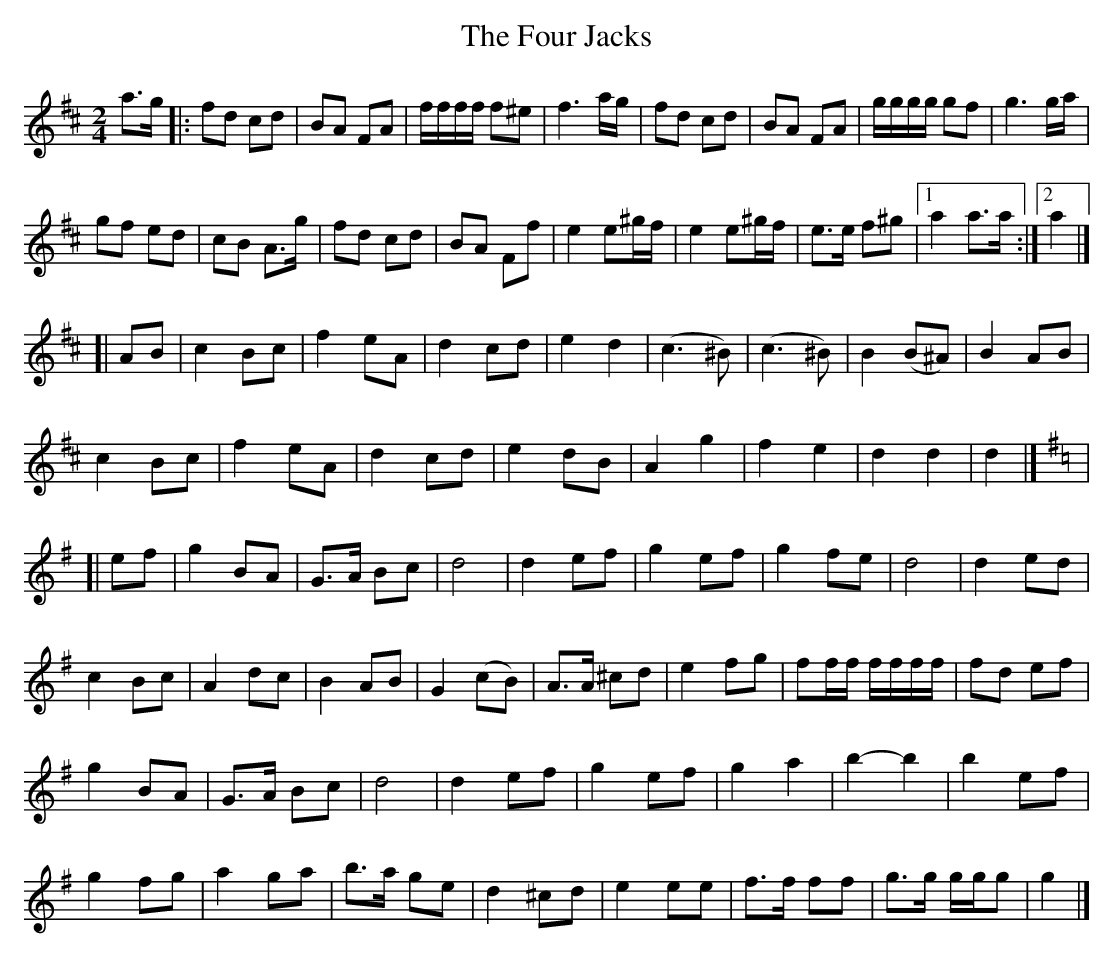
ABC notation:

X:1
T: The Four Jacks
M: 2/4
L: 1/8
K: D
a>g |: fd cd | BA FA | f/2f/2f/2f/2 f^e | f3 a/g/ | fd cd | BA FA | g/g/g/g/ gf | g3 g/a/ |
gf ed | cB A>g | fd cd | BA Ff | e2 e^g/f/ | e2 e^g/f/ | e>e f^g |1 a2 a>a :|2 a2 |]
[| AB | c2 Bc | f2 eA | d2 cd | e2 d2 | (c3 ^B) | (c3 ^B) | B2 (B^A) | B2 AB |
c2 Bc | f2 eA | d2 cd | e2 dB | A2 g2 | f2 e2 | d2 d2 | d2 |]\
K: G
|
[| ef | g2 BA | G>A Bc | d4 | d2 ef | g2 ef | g2 fe | d4 | d2 ed |
c2 Bc | A2 dc | B2 AB | G2 (cB) | A>A ^cd | e2 fg | ff/f/ f/f/f/f/ | fd ef |
g2 BA | G>A Bc | d4 | d2 ef | g2 ef | g2 a2 | b2-b2 | b2 ef |
g2 fg | a2 ga | b>a ge | d2 ^cd | e2 ee | f>f ff | g>g g/g/g | g2 |]
